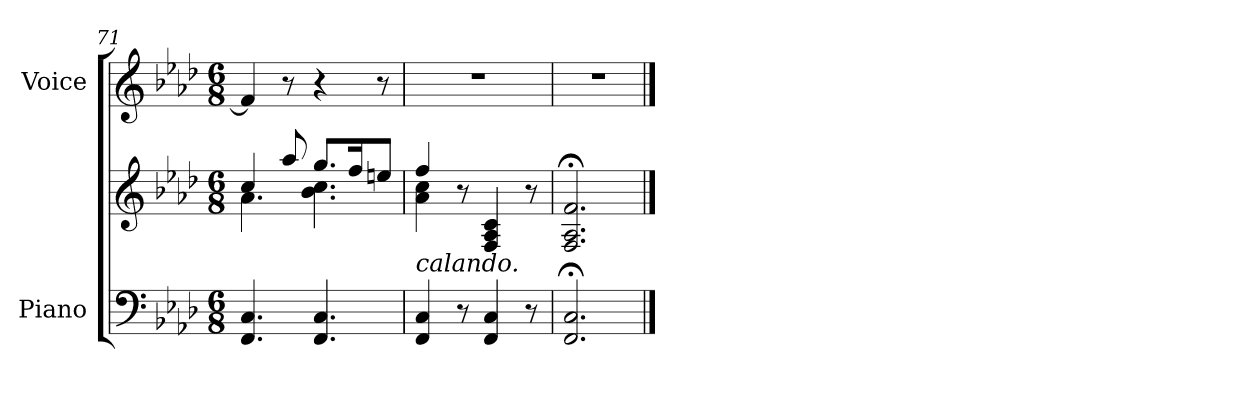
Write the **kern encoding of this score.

**kern	**kern	**kern
*part2	*part2	*part1
*staff3	*staff2	*staff1
*I"Piano	*	*I"Voice
*I'Pno	*	*
*clefF4	*clefG2	*clefG2
*k[b-e-a-d-]	*k[b-e-a-d-]	*k[b-e-a-d-]
*M6/8	*M6/8	*M6/8
=71	=71	=71
*	*^	*
4.FF/ 4.C/	4cc/	4.a-\	4f/]
.	8aa-/	.	8r
4.FF/ 4.C/	8.gg/L	4.b-\ 4.cc\	4r
.	16ff/K	.	.
.	8een/J	.	8r
=72	=72	=72	=72
!	!LO:TX:b:i:t=calando.	!	!
4FF/ 4C/	4ff/	4a-\ 4cc\	2.r
8r	8r	2ryy	.
4FF/ 4C/	4F/ 4A-/ 4c/	.	.
8r	8r	.	.
*	*v	*v	*
=73	=73	=73
2.FF/; 2.C/;	2.F/; 2.A-/; 2.f/;	2.r
==	==	==
*-	*-	*-
